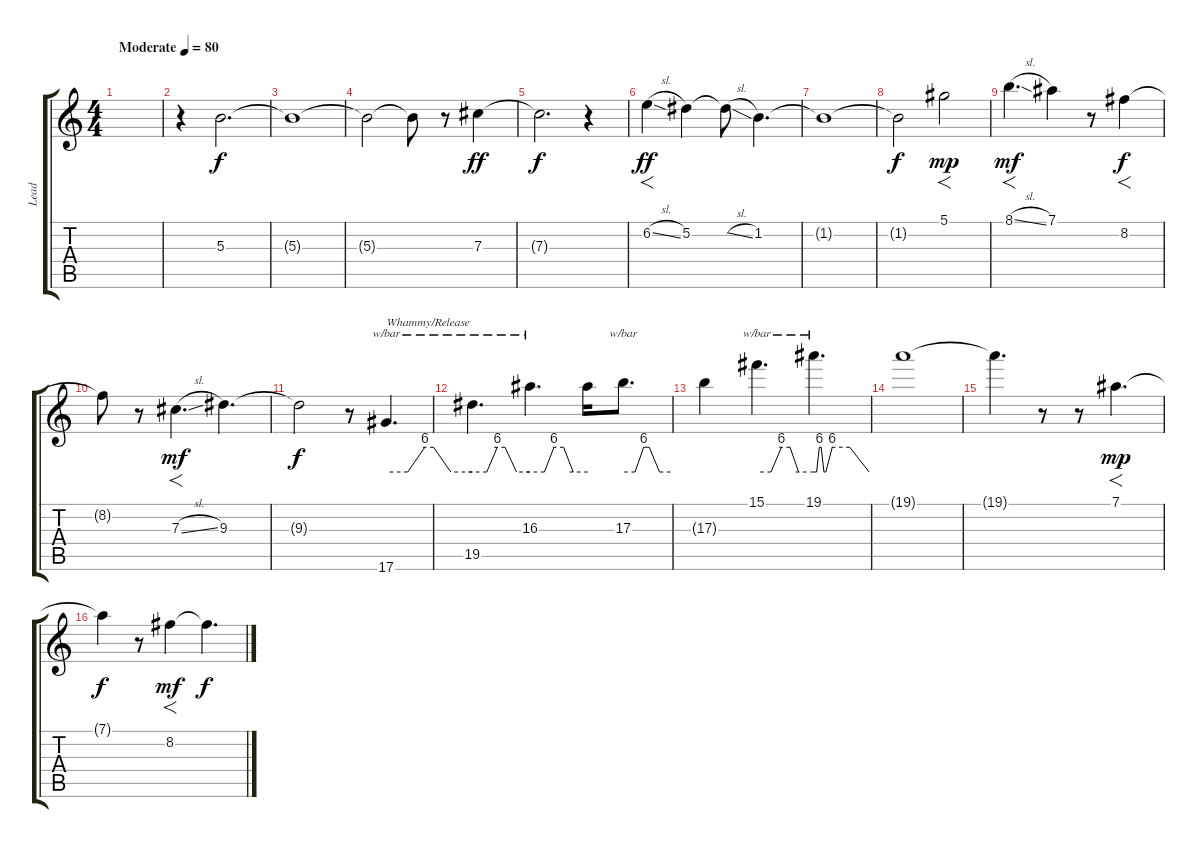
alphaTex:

\track ("Lead" "Lead") {instrument overdrivenguitar}
\staff {score tabs}
\tuning (Eb4 Bb3 Gb3 Db3 Ab2 Eb2) {hide}
\ts (4 4)
\tempo (80 "Moderate")
\clef g2
\ks c
|
r.4 5.3.2{d volume 7} |
5.3{t}.1{dy f} |
5.3{t}.2 5.3{t}.8 r.8{volume 1} 7.3.4{dy ff volume 7} |
7.3{t}.2{d dy f} r.4 |
6.2{sl}.4{f dy ff} 5.2.4 5.2{sl t}.8 1.2.4{d} |
1.2{t}.1 |
1.2{t}.2{dy f} 5.1.2{f dy mp} |
8.1{sl}.4{f d dy mf} 7.1.4 r.8 8.2.4{f dy f} |
8.2{t}.8 r.8 7.3{sl}.4{f d dy mf volume 10} 9.3.4{d volume 3} |
9.3{t}.2{dy f} r.8 17.6.4{d tbe (custom default 0 0 15 0 27 24 33 24 45 0 60 0) txt "Whammy/Release" volume 11} |
19.5.4{d tbe (custom default 0 0 15 0 26 24 34 24 46 0 60 0)} 16.3.4{d tbe (custom default 0 0 15 0 25 24 35 24 45 0 60 0)} 16.3{t}.16 17.3.8{d tbe (custom default 0 0 15 0 26 24 33 24 46 0 60 0)} |
17.3{t}.4 15.1.4{d tbe (custom default 0 0 15 0 26 24 35 24 44 0 60 0)} 19.1.4{d tbe (custom default 0 0 3 0 6 24 8 24 11 0 13 0 20 24 39 24 60 0)} |
19.1{t}.1{volume 3} |
19.1{t}.4{d} r.8 r.8{volume 10} 7.1.4{f d dy mp} |
7.1{t}.4{dy f} r.8 8.2.4{f dy mf} 8.2{t}.4{d dy f volume 4}
